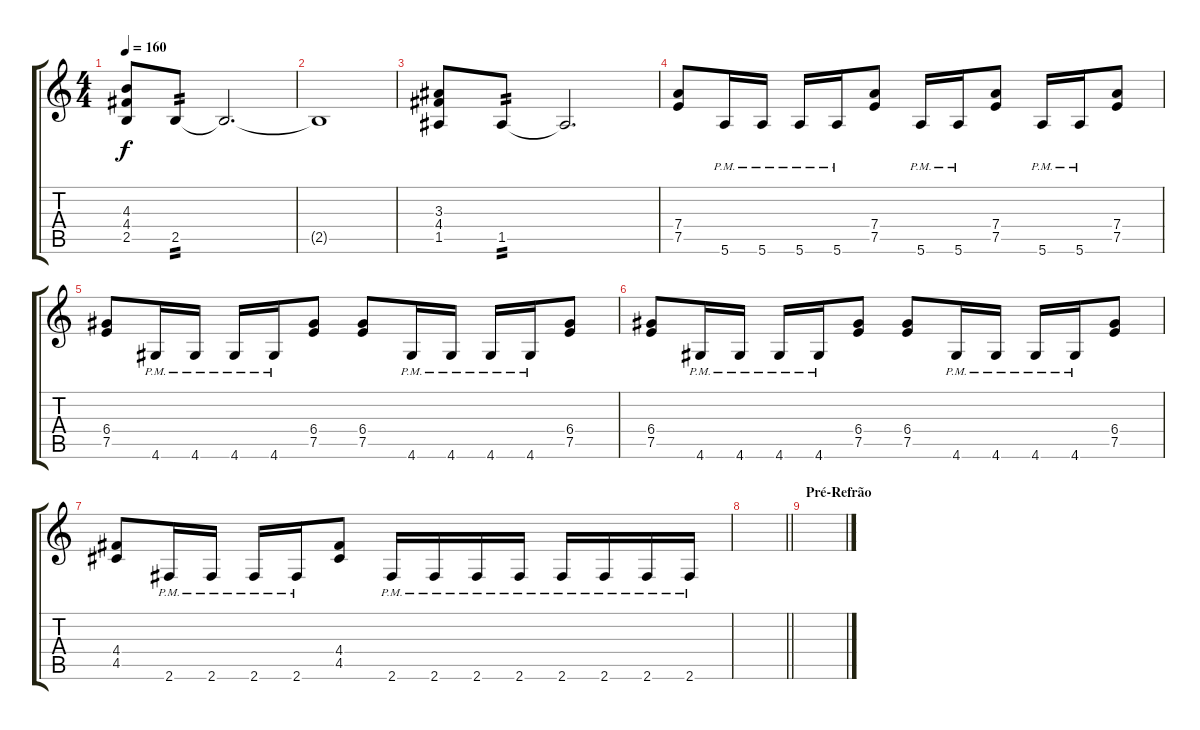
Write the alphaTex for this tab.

\track "" {instrument overdrivenguitar}
\staff {score tabs}
\tuning (E4 B3 G3 D3 A2 E2) {hide}
\ts (4 4)
\tempo 160
\clef g2
\ks c
(4.3 4.4 2.5).8{dy f} 2.5.8{tp 2} 2.5{t}.2{d} |
2.5{t}.1 |
(3.3 4.4 1.5).8 1.5.8{tp 2} 1.5{t}.2{d} |
(7.4 7.5).8 5.6{pm}.16 5.6{pm}.16 5.6{pm}.16 5.6{pm}.16 (7.4 7.5).8 5.6{pm}.16 5.6{pm}.16 (7.4 7.5).8 5.6{pm}.16 5.6{pm}.16 (7.4 7.5).8 |
(6.4 7.5).8 4.6{pm}.16 4.6{pm}.16 4.6{pm}.16 4.6{pm}.16 (6.4 7.5).8 (6.4 7.5).8 4.6{pm}.16 4.6{pm}.16 4.6{pm}.16 4.6{pm}.16 (6.4 7.5).8 |
(6.4 7.5).8 4.6{pm}.16 4.6{pm}.16 4.6{pm}.16 4.6{pm}.16 (6.4 7.5).8 (6.4 7.5).8 4.6{pm}.16 4.6{pm}.16 4.6{pm}.16 4.6{pm}.16 (6.4 7.5).8 |
(4.4 4.5).8 2.6{pm}.16 2.6{pm}.16 2.6{pm}.16 2.6{pm}.16 (4.4 4.5).8 2.6{pm}.16 2.6{pm}.16 2.6{pm}.16 2.6{pm}.16 2.6{pm}.16 2.6{pm}.16 2.6{pm}.16 2.6{pm}.16 |
\barLineRight lightlight
|
\section ("" "Pré-Refrão")
